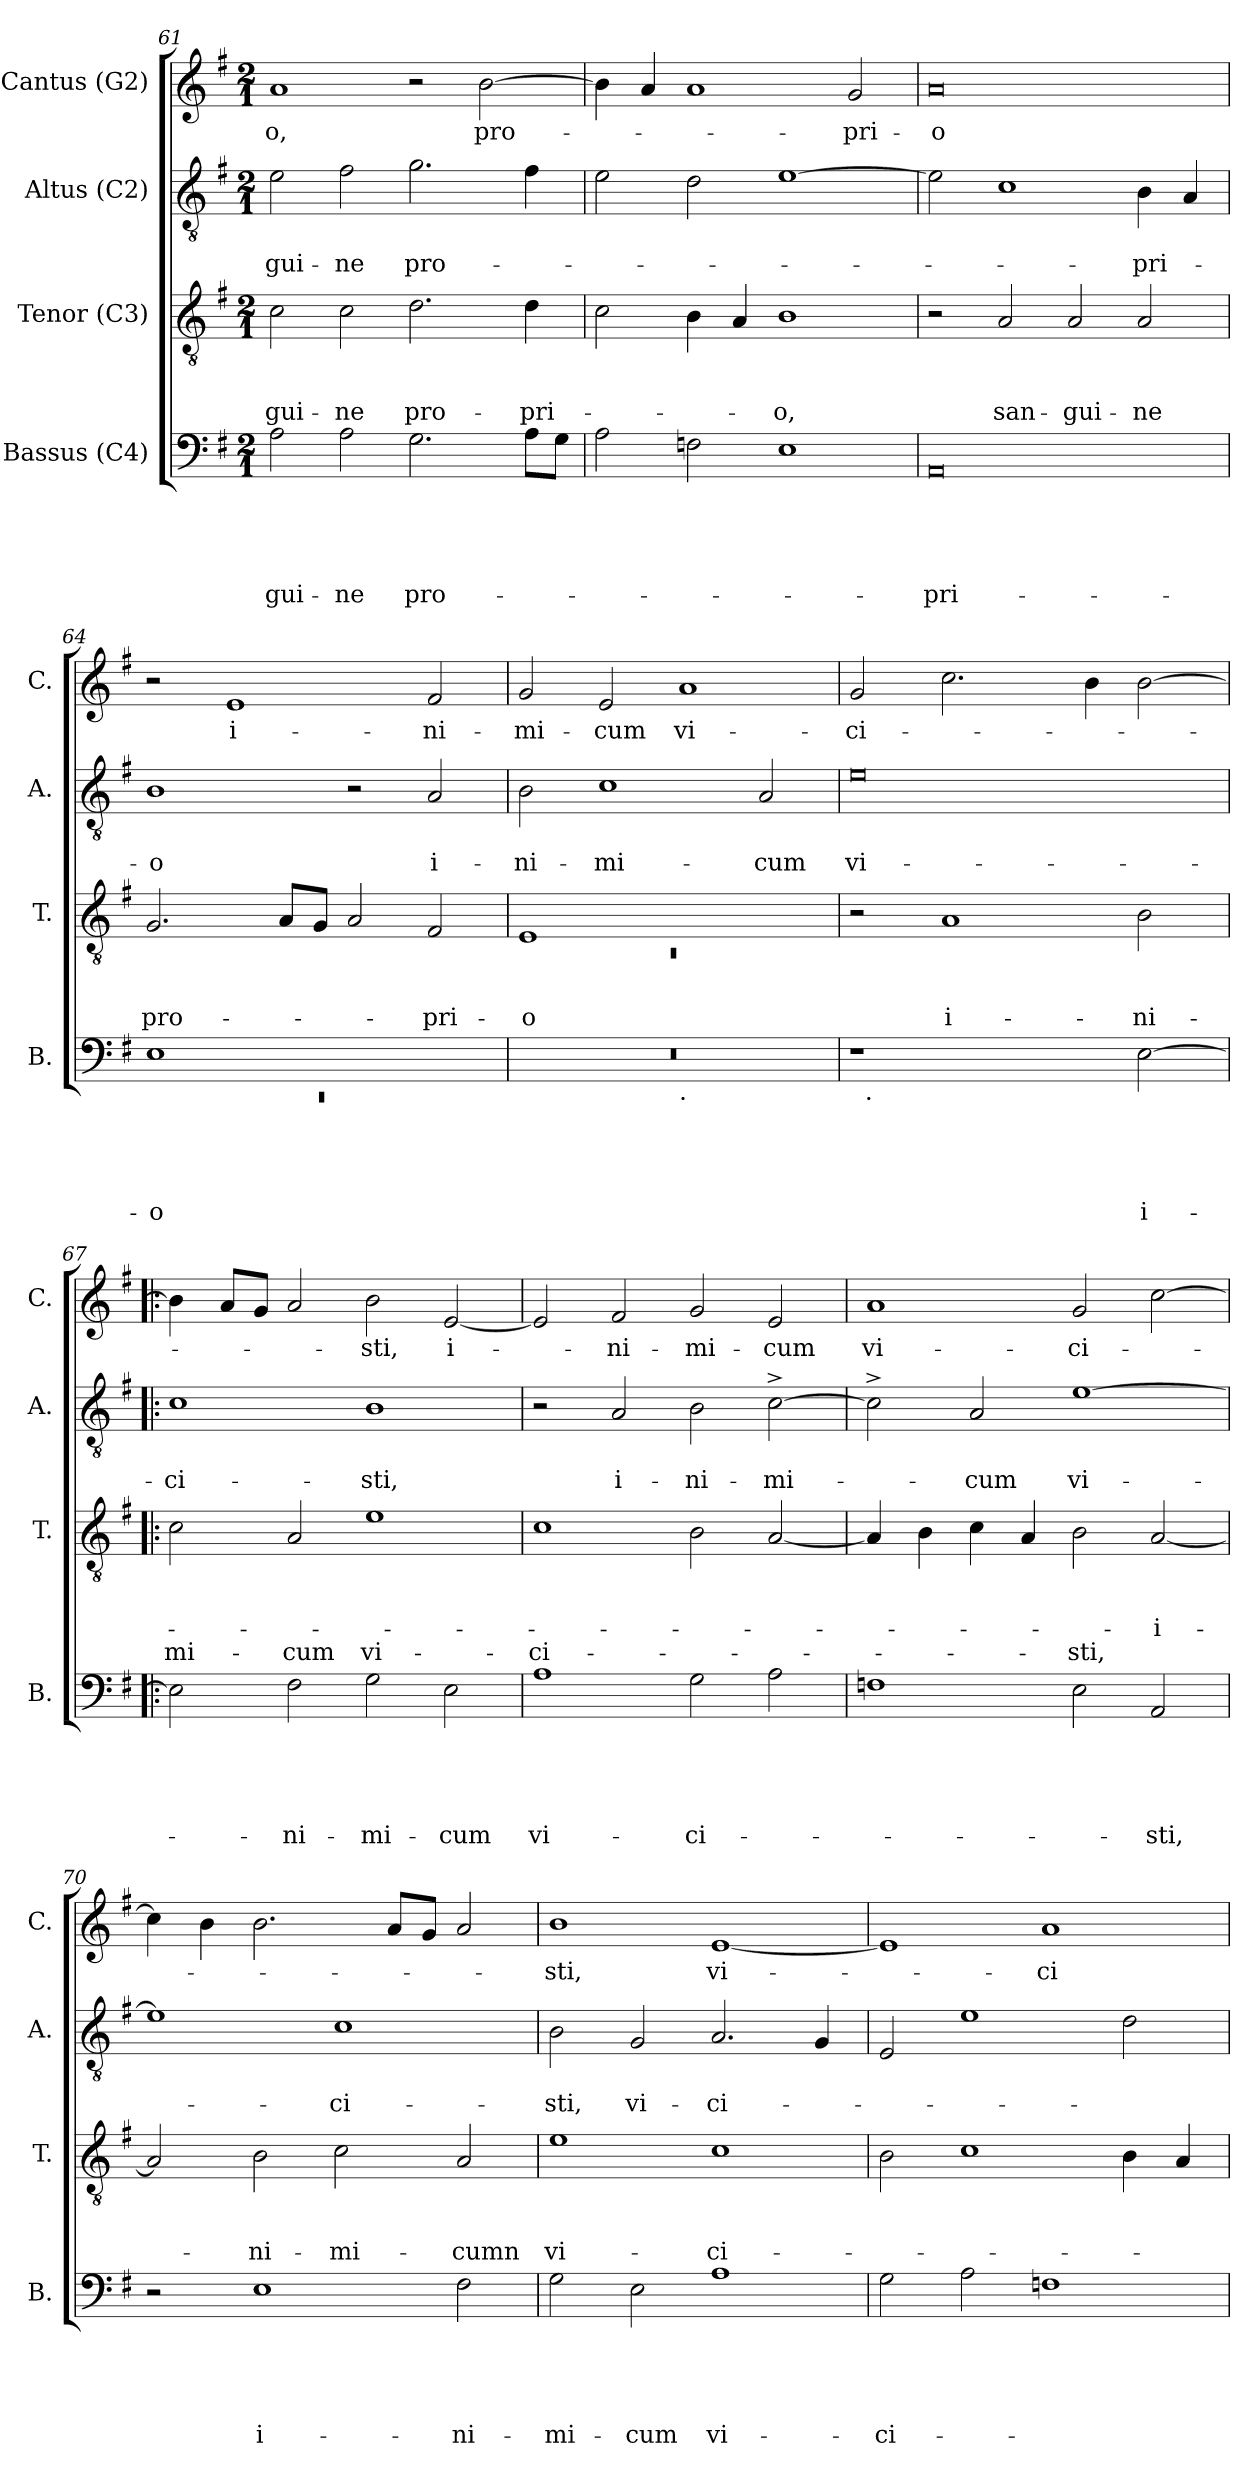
**kern	**text	**text	**text	**text	**text	**kern	**text	**text	**text	**text	**kern	**text	**text	**kern	**text
*part4	*part4	*part4	*part4	*part4	*part4	*part3	*part3	*part3	*part3	*part3	*part2	*part2	*part2	*part1	*part1
*staff4	*staff4	*staff4	*staff4	*staff4	*staff4	*staff3	*staff3	*staff3	*staff3	*staff3	*staff2	*staff2	*staff2	*staff1	*staff1
*I"Bassus (C4)	*	*	*	*	*	*I"Tenor (C3)	*	*	*	*	*I"Altus (C2)	*	*	*I"Cantus (G2)	*
*I'B.	*	*	*	*	*	*I'T.	*	*	*	*	*I'A.	*	*	*I'C.	*
*clefF4	*	*	*	*	*	*clefGv2	*	*	*	*	*clefGv2	*	*	*clefG2	*
*k[f#]	*	*	*	*	*	*k[f#]	*	*	*	*	*k[f#]	*	*	*k[f#]	*
*G:	*	*	*	*	*	*G:	*	*	*	*	*G:	*	*	*G:	*
*M2/1	*	*	*	*	*	*M2/1	*	*	*	*	*M2/1	*	*	*M2/1	*
=61	=61	=61	=61	=61	=61	=61	=61	=61	=61	=61	=61	=61	=61	=61	=61
!	!	!	!	!	!LO:LY:b	!	!	!	!LO:LY:b	!	!	!	!LO:LY:b	!	!LO:LY:b
2A\	.	.	.	.	-gui-	2c\	.	.	-gui-	.	2e\	.	-gui-	1a	-o,
!	!	!	!	!	!LO:LY:b	!	!	!	!LO:LY:b	!	!	!	!LO:LY:b	!	!
2A\	.	.	.	.	-ne	2c\	.	.	-ne	.	2f#\	.	-ne	.	.
!	!	!	!	!	!LO:LY:b	!	!	!	!LO:LY:b	!	!	!	!LO:LY:b	!	!
2.G\	.	.	.	.	pro-	2.d\	.	.	pro-	.	2.g\	.	pro-	2r	.
!	!	!	!	!	!	!	!	!	!	!	!	!	!	!	!LO:LY:b
.	.	.	.	.	.	.	.	.	.	.	.	.	.	[>2b\	pro-
!	!	!	!	!	!	!	!	!	!LO:LY:b	!	!	!	!	!	!
8A\L	.	.	.	.	.	4d\	.	.	-pri-	.	4f#\	.	.	.	.
8G\J	.	.	.	.	.	.	.	.	.	.	.	.	.	.	.
=62	=62	=62	=62	=62	=62	=62	=62	=62	=62	=62	=62	=62	=62	=62	=62
2A\	.	.	.	.	.	2c\	.	.	.	.	2e\	.	.	4b\]	.
.	.	.	.	.	.	.	.	.	.	.	.	.	.	4a/	.
2F\	.	.	.	.	.	4B\	.	.	.	.	2d\	.	.	1a	.
.	.	.	.	.	.	4A/	.	.	.	.	.	.	.	.	.
!	!	!	!	!	!	!	!	!	!LO:LY:b	!	!	!	!	!	!
1E	.	.	.	.	.	1B	.	.	-o,	.	[>1e	.	.	.	.
!	!	!	!	!	!	!	!	!	!	!	!	!	!	!	!LO:LY:b
.	.	.	.	.	.	.	.	.	.	.	.	.	.	2g/	-pri-
!!LO:PB:g=z
=63	=63	=63	=63	=63	=63	=63	=63	=63	=63	=63	=63	=63	=63	=63	=63
!	!	!	!	!	!LO:LY:b:rj	!	!	!	!	!	!	!	!	!	!LO:LY:b:rj
0AA	.	.	.	.	-pri-	2r	.	.	.	.	2e\]	.	.	0a	-o
!	!	!	!	!	!	!	!	!	!LO:LY:b	!	!	!	!	!	!
.	.	.	.	.	.	2A/	.	.	san-	.	1c	.	.	.	.
!	!	!	!	!	!	!	!	!	!LO:LY:b	!	!	!	!	!	!
.	.	.	.	.	.	2A/	.	.	-gui-	.	.	.	.	.	.
!	!	!	!	!	!	!	!	!	!LO:LY:b	!	!	!	!LO:LY:b	!	!
.	.	.	.	.	.	2A/	.	.	-ne	.	4B\	.	-pri-	.	.
.	.	.	.	.	.	.	.	.	.	.	4A/	.	.	.	.
=64	=64	=64	=64	=64	=64	=64	=64	=64	=64	=64	=64	=64	=64	=64	=64
*^	*	*	*	*	*	*	*	*	*	*	*	*	*	*	*
!	!LO:N:vis=1	!	!	!	!	!LO:LY:b:rj	!	!	!	!LO:LY:b	!	!	!	!LO:LY:b:rj	!	!
1E	0rEE	.	.	.	.	-o	2.G/	.	.	pro-	.	1B	.	-o	2r	.
!	!	!	!	!	!	!	!	!	!	!	!	!	!	!	!	!LO:LY:b:rj
.	.	.	.	.	.	.	.	.	.	.	.	.	.	.	1e	i-
.	.	.	.	.	.	.	8A/L	.	.	.	.	.	.	.	.	.
.	.	.	.	.	.	.	8G/J	.	.	.	.	.	.	.	.	.
1ryy	.	.	.	.	.	.	2A/	.	.	.	.	2r	.	.	.	.
!	!	!	!	!	!	!	!	!	!	!LO:LY:b	!	!	!	!LO:LY:b	!	!LO:LY:b
.	.	.	.	.	.	.	2F#/	.	.	-pri-	.	2A/	.	i-	2f#/	-ni-
=65	=65	=65	=65	=65	=65	=65	=65	=65	=65	=65	=65	=65	=65	=65	=65	=65
*	*	*	*	*	*	*	*^	*	*	*	*	*	*	*	*	*
!	!	!	!	!	!	!	!	!LO:N:vis=1	!	!	!LO:LY:b:rj	!	!	!	!LO:LY:b	!	!LO:LY:b
0r	1ryy	.	.	.	.	.	1E	0rC	.	.	-o	.	2B\	.	-ni-	2g/	-mi-
!	!	!	!	!	!	!	!	!	!	!	!	!	!	!	!LO:LY:b	!	!LO:LY:b
.	.	.	.	.	.	.	.	.	.	.	.	.	1c	.	-mi-	2e/	-cum
!	!LO:TX:b:t=.	!	!	!	!	!	!	!	!	!	!	!	!	!	!	!	!
!	!	!	!	!	!	!	!	!	!	!	!	!	!	!	!	!	!LO:LY:b
.	1ryy	.	.	.	.	.	1ryy	.	.	.	.	.	.	.	.	1a	vi-
!	!	!	!	!	!	!	!	!	!	!	!	!	!	!	!LO:LY:b	!	!
.	.	.	.	.	.	.	.	.	.	.	.	.	2A/	.	-cum	.	.
*	*	*	*	*	*	*	*v	*v	*	*	*	*	*	*	*	*	*
=66	=66	=66	=66	=66	=66	=66	=66	=66	=66	=66	=66	=66	=66	=66	=66	=66
!	!	!	!	!	!	!	!	!	!	!	!	!	!	!LO:LY:b:rj	!	!LO:LY:b
1r	32ryy	.	.	.	.	.	2r	.	.	.	.	0e	.	vi-	2g/	-ci-
!	!LO:TX:b:t=.	!	!	!	!	!	!	!	!	!	!	!	!	!	!	!
.	1ryy	.	.	.	.	.	.	.	.	.	.	.	.	.	.	.
!	!	!	!	!	!	!	!	!	!	!LO:LY:b:rj	!	!	!	!	!	!
.	.	.	.	.	.	.	1A	.	.	i-	.	.	.	.	2.cc\	.
2ryy	.	.	.	.	.	.	.	.	.	.	.	.	.	.	.	.
.	2ryy	.	.	.	.	.	.	.	.	.	.	.	.	.	.	.
.	.	.	.	.	.	.	.	.	.	.	.	.	.	.	4b\	.
!	!	!	!	!	!	!LO:LY:b:rj	!	!	!	!LO:LY:b	!	!	!	!	!	!
[<2E\	.	.	.	.	.	i-	2B\	.	.	-ni-	.	.	.	.	[<2b\	.
.	4...ryy	.	.	.	.	.	.	.	.	.	.	.	.	.	.	.
!!LO:LB:g=z
=67!|:	=67!|:	=67!|:	=67!|:	=67!|:	=67!|:	=67!|:	=67!|:	=67!|:	=67!|:	=67!|:	=67!|:	=67!|:	=67!|:	=67!|:	=67!|:	=67!|:
!	!	!	!	!	!	!	!	!	!	!	!LO:LY:b	!	!	!LO:LY:b	!	!
*v	*v	*	*	*	*	*	*	*	*	*	*	*	*	*	*	*
2E\]	.	.	.	.	.	2c\	.	.	.	mi-	1c	.	-ci-	4b\]	.
.	.	.	.	.	.	.	.	.	.	.	.	.	.	8a/L	.
.	.	.	.	.	.	.	.	.	.	.	.	.	.	8g/J	.
!	!	!	!	!	!LO:LY:b	!	!	!	!	!LO:LY:b	!	!	!	!	!
2F#\	.	.	.	.	-ni-	2A/	.	.	.	-cum	.	.	.	2a/	.
!	!	!	!	!	!LO:LY:b	!	!	!	!	!LO:LY:b	!	!	!LO:LY:b	!	!LO:LY:b
2G\	.	.	.	.	-mi-	1e	.	.	.	vi-	1B	.	-sti,	2b\	-sti,
!	!	!	!	!	!LO:LY:b	!	!	!	!	!	!	!	!	!	!LO:LY:b:rj
2E\	.	.	.	.	-cum	.	.	.	.	.	.	.	.	[<2e/	i-
=68	=68	=68	=68	=68	=68	=68	=68	=68	=68	=68	=68	=68	=68	=68	=68
!	!	!	!	!	!LO:LY:b	!	!	!	!	!LO:LY:b	!	!	!	!	!
1A	.	.	.	.	vi-	1c	.	.	.	-ci-	2r	.	.	2e/]	.
!	!	!	!	!	!	!	!	!	!	!	!	!	!LO:LY:b	!	!LO:LY:b
.	.	.	.	.	.	.	.	.	.	.	2A/	.	i-	2f#/	-ni-
!	!	!	!	!	!LO:LY:b	!	!	!	!	!	!	!	!LO:LY:b	!	!LO:LY:b
2G\	.	.	.	.	-ci-	2B\	.	.	.	.	2B\	.	-ni-	2g/	-mi-
!	!	!	!	!	!	!	!	!	!	!	!	!	!LO:LY:b	!	!LO:LY:b
2A\	.	.	.	.	.	[<2A/	.	.	.	.	[>2c^>\	.	-mi-	2e/	-cum
=69	=69	=69	=69	=69	=69	=69	=69	=69	=69	=69	=69	=69	=69	=69	=69
!	!	!	!	!	!	!	!	!	!	!	!	!	!	!	!LO:LY:b
1Fn	.	.	.	.	.	4A/]	.	.	.	.	2c^>\]	.	.	1a	vi-
.	.	.	.	.	.	4B\	.	.	.	.	.	.	.	.	.
!	!	!	!	!	!	!	!	!	!	!	!	!	!LO:LY:b	!	!
.	.	.	.	.	.	4c\	.	.	.	.	2A/	.	-cum	.	.
.	.	.	.	.	.	4A/	.	.	.	.	.	.	.	.	.
!	!	!	!	!	!	!	!	!	!	!LO:LY:b	!	!	!LO:LY:b	!	!LO:LY:b
2E\	.	.	.	.	.	2B\	.	.	.	-sti,	[>1e	.	vi-	2g/	-ci-
!	!	!	!	!	!LO:LY:b	!	!	!	!LO:LY:b:rj	!	!	!	!	!	!
2AA/	.	.	.	.	-sti,	[<2A/	.	.	-i-	.	.	.	.	[>2cc\	.
=70	=70	=70	=70	=70	=70	=70	=70	=70	=70	=70	=70	=70	=70	=70	=70
2r	.	.	.	.	.	2A/]	.	.	.	.	1e]	.	.	4cc\]	.
.	.	.	.	.	.	.	.	.	.	.	.	.	.	4b\	.
!	!	!	!	!	!LO:LY:b:rj	!	!	!	!LO:LY:b	!	!	!	!	!	!
1E	.	.	.	.	i-	2B\	.	.	-ni-	.	.	.	.	2.b\	.
!	!	!	!	!	!	!	!	!	!LO:LY:b	!	!	!	!LO:LY:b	!	!
.	.	.	.	.	.	2c\	.	.	-mi-	.	1c	.	-ci-	.	.
.	.	.	.	.	.	.	.	.	.	.	.	.	.	8a/L	.
.	.	.	.	.	.	.	.	.	.	.	.	.	.	8g/J	.
!	!	!	!	!	!LO:LY:b	!	!	!	!LO:LY:b:rj	!	!	!	!	!	!
2F#\	.	.	.	.	-ni-	2A/	.	.	-cumn	.	.	.	.	2a/	.
!!LO:LB:g=z
=71	=71	=71	=71	=71	=71	=71	=71	=71	=71	=71	=71	=71	=71	=71	=71
!	!	!	!	!	!LO:LY:b	!	!	!	!LO:LY:b	!	!	!	!LO:LY:b	!	!LO:LY:b
2G\	.	.	.	.	-mi-	1e	.	.	vi-	.	2B\	.	-sti,	1b	-sti,
!	!	!	!	!	!LO:LY:b	!	!	!	!	!	!	!	!LO:LY:b	!	!
2E\	.	.	.	.	-cum	.	.	.	.	.	2G/	.	vi-	.	.
!	!	!	!	!	!LO:LY:b	!	!	!	!LO:LY:b	!	!	!	!LO:LY:b	!	!LO:LY:b
1A	.	.	.	.	vi-	1c	.	.	-ci-	.	2.A/	.	-ci-	[<1e	vi-
.	.	.	.	.	.	.	.	.	.	.	4G/	.	.	.	.
=72	=72	=72	=72	=72	=72	=72	=72	=72	=72	=72	=72	=72	=72	=72	=72
!	!	!	!	!	!LO:LY:b	!	!	!	!	!	!	!	!	!	!
2G\	.	.	.	.	-ci-	2B\	.	.	.	.	2E/	.	.	1e]	.
2A\	.	.	.	.	.	1c	.	.	.	.	1e	.	.	.	.
!	!	!	!	!	!	!	!	!	!	!	!	!	!	!	!LO:LY:b
1Fn	.	.	.	.	.	.	.	.	.	.	.	.	.	1a	-ci-
.	.	.	.	.	.	4B\	.	.	.	.	2d\	.	.	.	.
.	.	.	.	.	.	4A/	.	.	.	.	.	.	.	.	.
=	=	=	=	=	=	=	=	=	=	=	=	=	=	=	=
*-	*-	*-	*-	*-	*-	*-	*-	*-	*-	*-	*-	*-	*-	*-	*-
